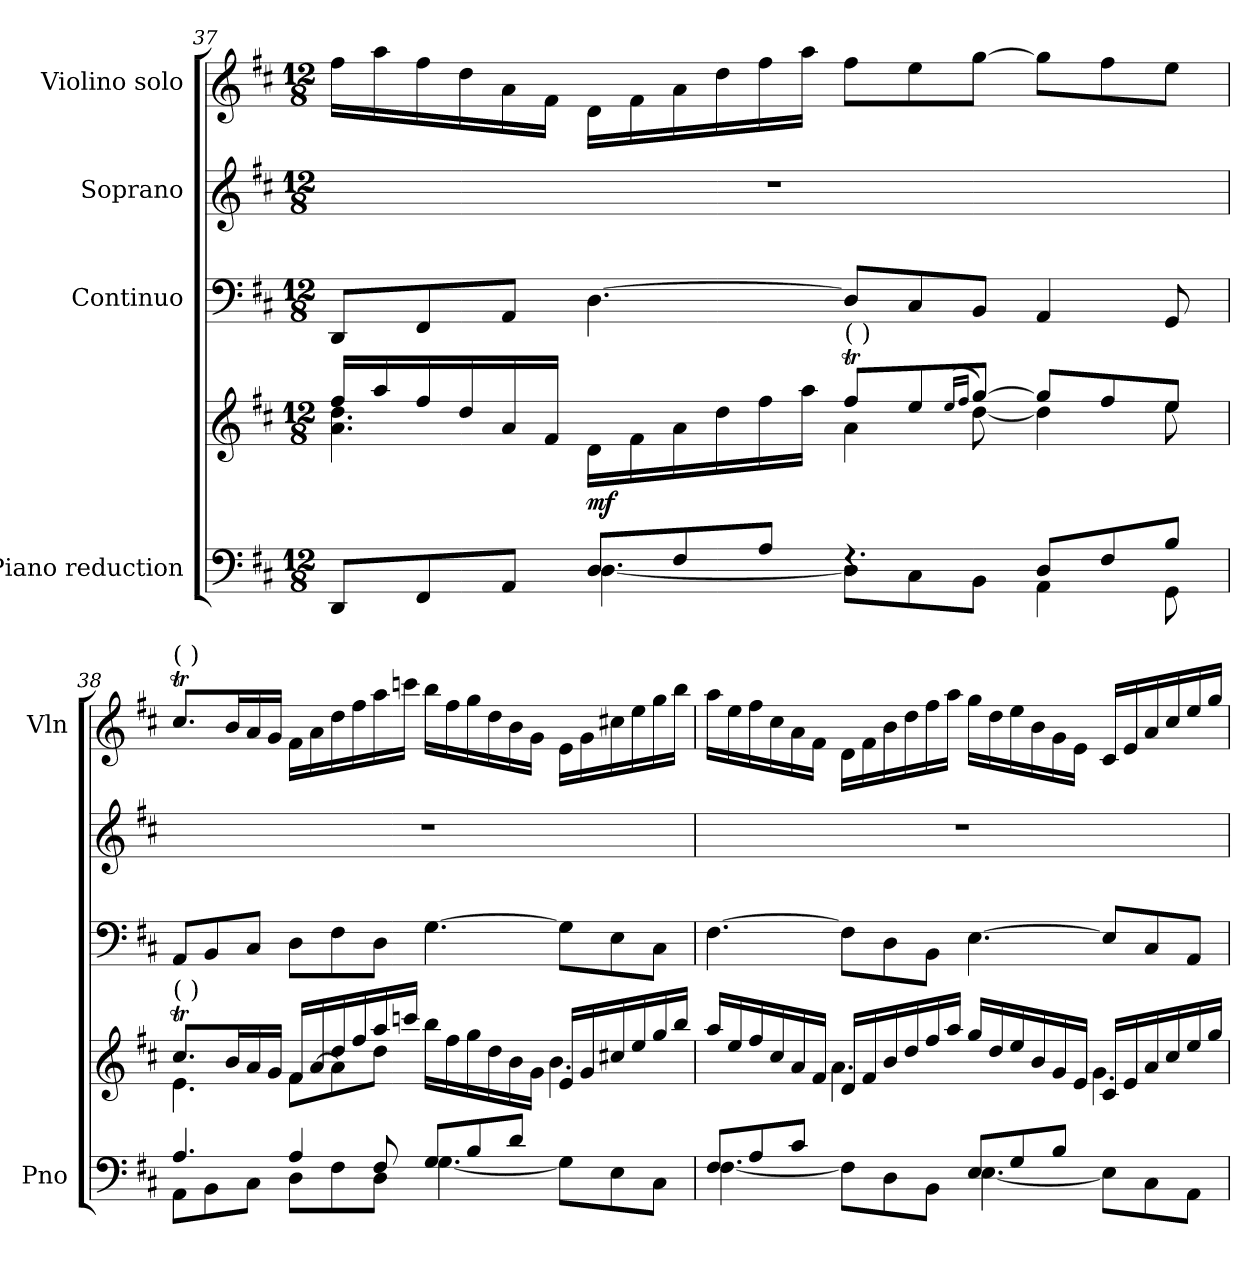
**kern	**kern	**dynam	**kern	**kern	**kern
*part4	*part4	*part4	*part3	*part2	*part1
*staff5	*staff4	*staff4/5	*staff3	*staff2	*staff1
*I"Piano reduction	*	*	*I"Continuo	*I"Soprano	*I"Violino solo
*I'Pno	*	*	*	*	*I'Vln
!!LO:PB:g=z
*clefF4	*clefG2	*	*clefF4	*clefG2	*clefG2
*k[f#c#]	*k[f#c#]	*	*k[f#c#]	*k[f#c#]	*k[f#c#]
*M12/8	*M12/8	*	*M12/8	*M12/8	*M12/8
=37	=37	=37	=37	=37	=37
*^	*^	*	*	*	*
8DD/L	4.ryy	16ff#/LL	4.a\ 4.dd\	.	8DD/L	1.r	16ff#\LL
.	.	16aa/	.	.	.	.	16aa\
8FF#/	.	16ff#/	.	.	8FF#/	.	16ff#\
.	.	16dd/	.	.	.	.	16dd\
8AA/J	.	16a/	.	.	8AA/J	.	16a\
.	.	16f#/JJ	.	.	.	.	16f#\JJ
!	!	!	!	!LO:DY:b	!	!	!
8D/L	[4.D\	16d\LL	4.ryy	mf	[4.D\	.	16d\LL
.	.	16f#\	.	.	.	.	16f#\
8F#/	.	16a\	.	.	.	.	16a\
.	.	16dd\	.	.	.	.	16dd\
8A/J	.	16ff#\	.	.	.	.	16ff#\
.	.	16aa\JJ	.	.	.	.	16aa\JJ
!	!	!LO:TX:a:t=(    )	!	!	!	!	!
4.rF	8D\L]	8ff#t/L	4a\	.	8D/L]	.	8ff#\L
.	8C#\	8ee/	.	.	8C#/	.	8ee\
.	.	(<16qee/LL	.	.	.	.	.
.	.	16qff#/JJ	.	.	.	.	.
.	8BB\J	[8gg/J)	[8dd\	.	8BB/J	.	[8gg\J
8D/L	4AA\	8gg/L]	4dd\]	.	4AA/	.	8gg\L]
8F#/	.	8ff#/	.	.	.	.	8ff#\
8B/J	8GG\	8ee/J	8ee\	.	8GG/	.	8ee\J
=38	=38	=38	=38	=38	=38	=38	=38
!	!	!	!	!	!	!	!LO:TX:a:t=(    )
!	!	!LO:TX:a:t=(    )	!	!	!	!	!
4.A/	8AA\L	8.cc#t/L	4.e\	.	8AA/L	1.r	8.cc#t/L
.	8BB\	.	.	.	8BB/	.	.
.	.	16b/L	.	.	.	.	16b/L
.	8C#\J	16a/	.	.	8C#/J	.	16a/
.	.	16g/JJ	.	.	.	.	16g/JJ
4A/	8D\L	16f#/LL	8f#\L	.	8D\L	.	16f#\LL
.	.	[16a/	.	.	.	.	16a\
.	8F#\	16dd/	8a\]	.	8F#\	.	16dd\
.	.	16ff#/	.	.	.	.	16ff#\
8F#/	8D\J	16aa/	8dd\J	.	8D\J	.	16aa\
.	.	16cccn/JJ	.	.	.	.	16cccn\JJ
8G/L	[4.G\	16bb\LL	4.ryy	.	[4.G\	.	16bb\LL
.	.	16ff#\	.	.	.	.	16ff#\
8B/	.	16gg\	.	.	.	.	16gg\
.	.	16dd\	.	.	.	.	16dd\
8d/J	.	16b\	.	.	.	.	16b\
.	.	16g\JJ	.	.	.	.	16g\JJ
4.ryy	8G\L]	16e/LL	4.b\	.	8G\L]	.	16e\LL
.	.	16g/	.	.	.	.	16g\
.	8E\	16cc#X/	.	.	8E\	.	16cc#X\
.	.	16ee/	.	.	.	.	16ee\
.	8C#\J	16gg/	.	.	8C#\J	.	16gg\
.	.	16bb/JJ	.	.	.	.	16bb\JJ
!!LO:LB:g=z
=39	=39	=39	=39	=39	=39	=39	=39
8F#/L	[4.F#\	16aa/LL	4.ryy	.	[4.F#\	1.r	16aa\LL
.	.	16ee/	.	.	.	.	16ee\
8A/	.	16ff#/	.	.	.	.	16ff#\
.	.	16cc#/	.	.	.	.	16cc#\
8c#/J	.	16a/	.	.	.	.	16a\
.	.	16f#/JJ	.	.	.	.	16f#\JJ
4.ryy	8F#\L]	16d/LL	4.a\	.	8F#\L]	.	16d\LL
.	.	16f#/	.	.	.	.	16f#\
.	8D\	16b/	.	.	8D\	.	16b\
.	.	16dd/	.	.	.	.	16dd\
.	8BB\J	16ff#/	.	.	8BB\J	.	16ff#\
.	.	16aa/JJ	.	.	.	.	16aa\JJ
8E/L	[4.E\	16gg/LL	4.ryy	.	[4.E\	.	16gg\LL
.	.	16dd/	.	.	.	.	16dd\
8G/	.	16ee/	.	.	.	.	16ee\
.	.	16b/	.	.	.	.	16b\
8B/J	.	16g/	.	.	.	.	16g\
.	.	16e/JJ	.	.	.	.	16e\JJ
4.ryy	8E\L]	16c#/LL	4.g\	.	8E/L]	.	16c#/LL
.	.	16e/	.	.	.	.	16e/
.	8C#\	16a/	.	.	8C#/	.	16a/
.	.	16cc#/	.	.	.	.	16cc#/
.	8AA\J	16ee/	.	.	8AA/J	.	16ee/
.	.	16gg/JJ	.	.	.	.	16gg/JJ
*v	*v	*	*	*	*	*	*
*	*v	*v	*	*	*	*
=	=	=	=	=	=
*-	*-	*-	*-	*-	*-
